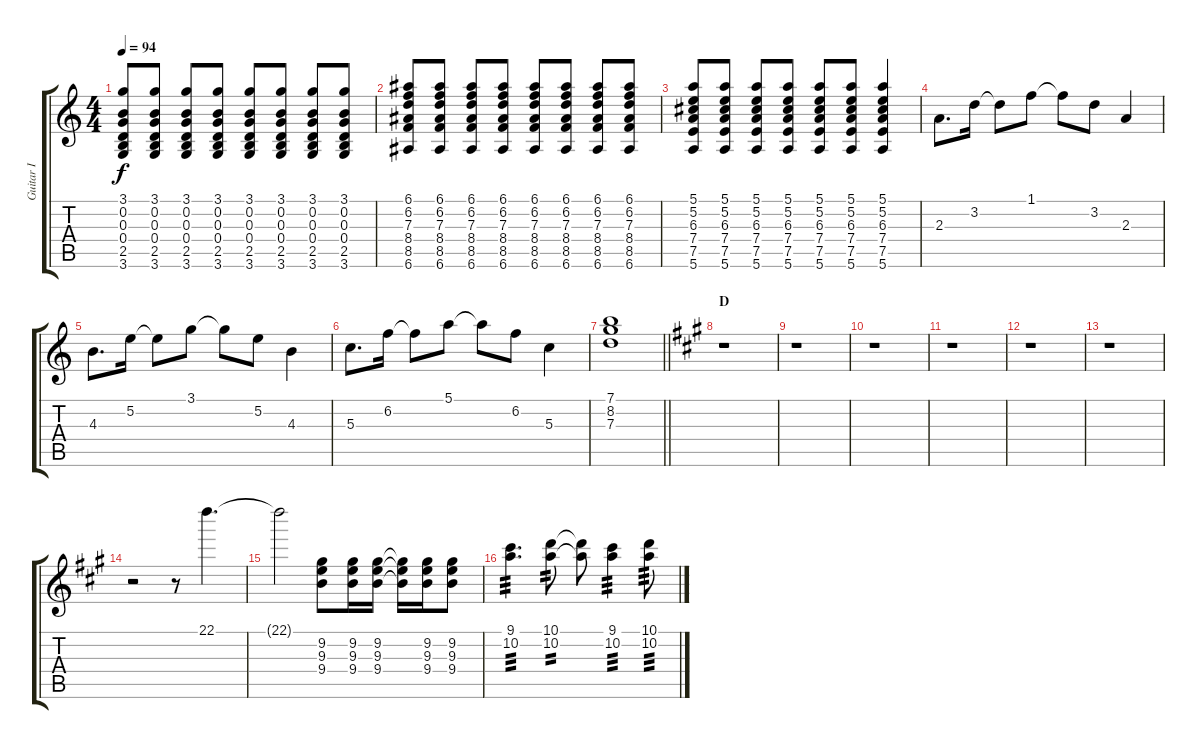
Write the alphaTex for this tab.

\track ("Guitar I" "Guitar I") {instrument electricguitarclean}
\staff {score tabs}
\tuning (E4 B3 G3 D3 A2 E2) {hide}
\ts (4 4)
\tempo 94
\clef g2
\ks c
(3.1 0.2 0.3 0.4 2.5 3.6).8{dy f} (3.1 0.2 0.3 0.4 2.5 3.6).8 (3.1 0.2 0.3 0.4 2.5 3.6).8 (3.1 0.2 0.3 0.4 2.5 3.6).8 (3.1 0.2 0.3 0.4 2.5 3.6).8 (3.1 0.2 0.3 0.4 2.5 3.6).8 (3.1 0.2 0.3 0.4 2.5 3.6).8 (3.1 0.2 0.3 0.4 2.5 3.6).8 |
(6.1 6.2 7.3 8.4 8.5 6.6).8 (6.1 6.2 7.3 8.4 8.5 6.6).8 (6.1 6.2 7.3 8.4 8.5 6.6).8 (6.1 6.2 7.3 8.4 8.5 6.6).8 (6.1 6.2 7.3 8.4 8.5 6.6).8 (6.1 6.2 7.3 8.4 8.5 6.6).8 (6.1 6.2 7.3 8.4 8.5 6.6).8 (6.1 6.2 7.3 8.4 8.5 6.6).8 |
(5.1 5.2 6.3 7.4 7.5 5.6).8 (5.1 5.2 6.3 7.4 7.5 5.6).8 (5.1 5.2 6.3 7.4 7.5 5.6).8 (5.1 5.2 6.3 7.4 7.5 5.6).8 (5.1 5.2 6.3 7.4 7.5 5.6).8 (5.1 5.2 6.3 7.4 7.5 5.6).8 (5.1 5.2 6.3 7.4 7.5 5.6).4 |
2.3.8{d} 3.2.16 3.2{t}.8 1.1.8 1.1{t}.8 3.2.8 2.3.4 |
4.3.8{d} 5.2.16 5.2{t}.8 3.1.8 3.1{t}.8 5.2.8 4.3.4 |
5.3.8{d} 6.2.16 6.2{t}.8 5.1.8 5.1{t}.8 6.2.8 5.3.4 |
\barLineRight lightlight
(7.1 8.2 7.3).1 |
\section ("" "D")
\ks a
r.1 |
r.1 |
r.1 |
r.1 |
r.1 |
r.1 |
r.2{instrument distortionguitar} r.8 22.1.4{d} |
22.1{t}.2 (9.2 9.3 9.4).8 (9.2 9.3 9.4).16 (9.2 9.3 9.4).16 (9.2{t} 9.3{t} 9.4{t}).16 (9.2 9.3 9.4).16 (9.2 9.3 9.4).8 |
(9.1 10.2).4{d tp 3} (10.1 10.2).8{tp 2} (10.1{t} 10.2{t}).8 (9.1 10.2).4{tp 3} (10.1 10.2).8{tp 3}
